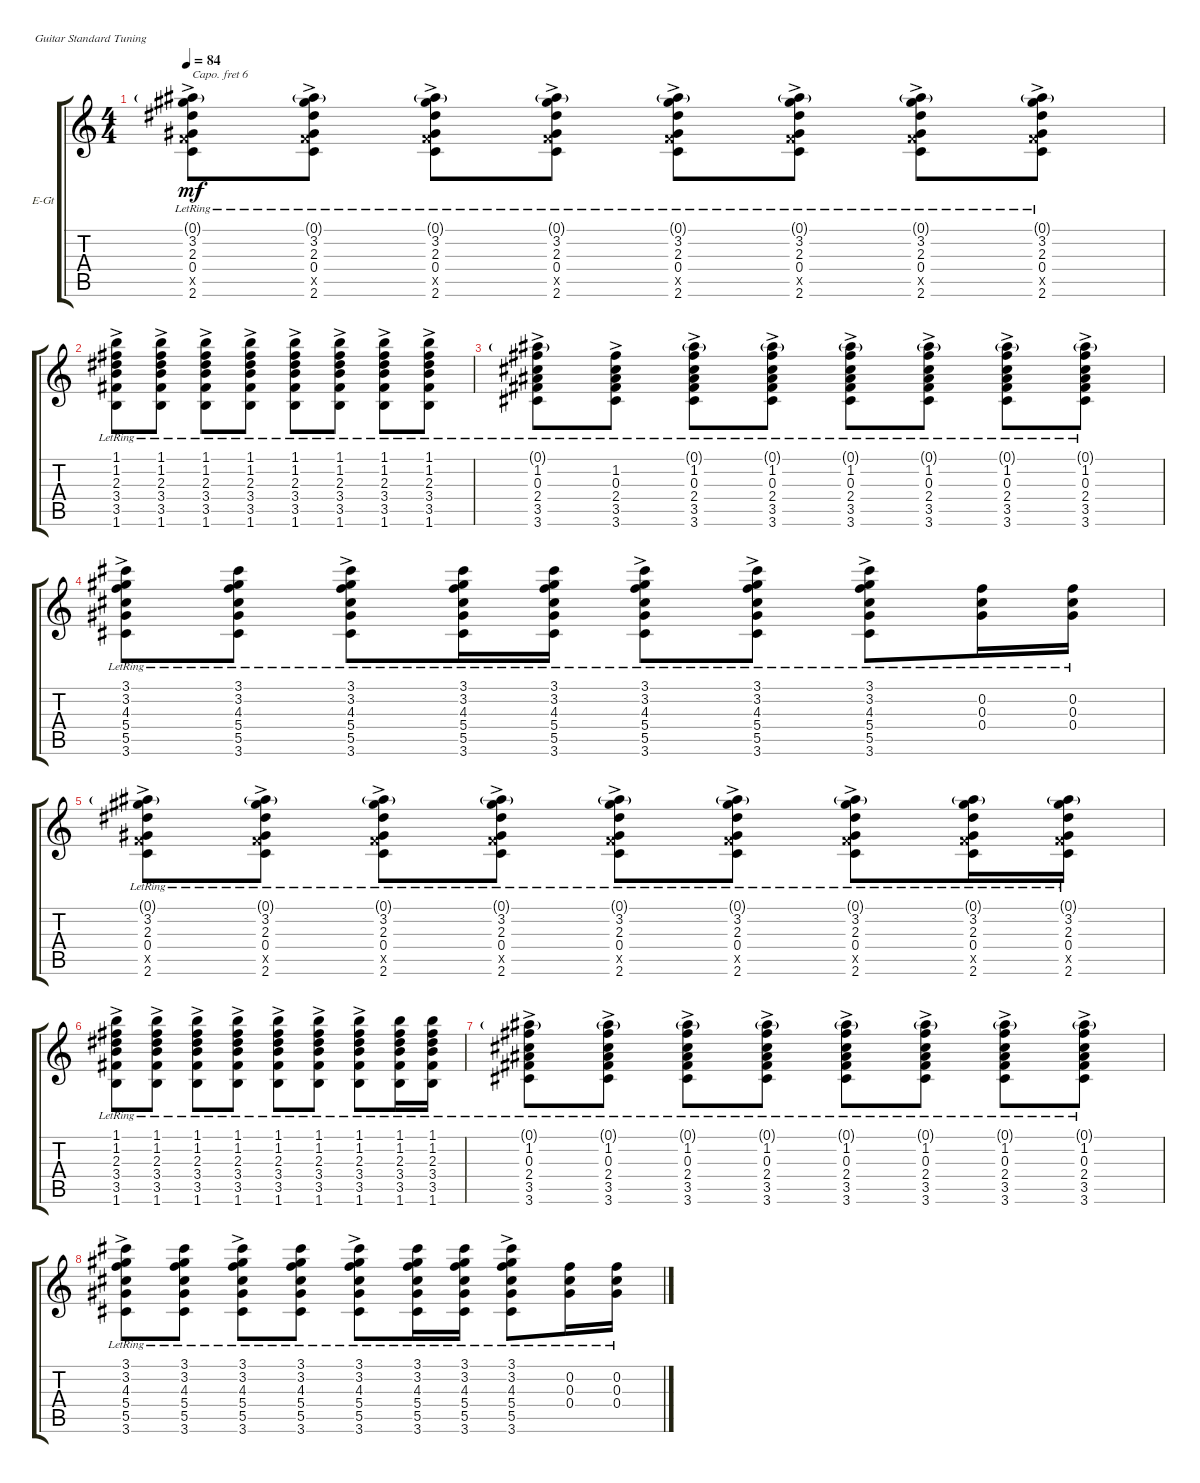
\defaultSystemsLayout 4
\bracketExtendMode groupsimilarinstruments
\firstSystemTrackNameOrientation horizontal
\otherSystemsTrackNameOrientation horizontal
\track ("Gtr. 1 (clean)" "E-Gt") {instrument electricguitarclean}
\staff {score tabs}
\capo 6
\tuning (E4 B3 G3 D3 A2 E2)
\ts (4 4)
\tempo 84
\clef g2
\ks c
(2.6{ac lr} 2.5{x} 0.4{lr} 2.3{lr} 3.2{lr} 0.1{g}).8{dy mf} (2.6{ac lr} 2.5{x} 0.4{lr} 2.3{lr} 3.2{lr} 0.1{g}).8 (2.6{ac lr} 2.5{x} 0.4{lr} 2.3{lr} 3.2{lr} 0.1{g}).8 (2.6{ac lr} 2.5{x} 0.4{lr} 2.3{lr} 3.2{lr} 0.1{g}).8 (2.6{ac lr} 2.5{x} 0.4{lr} 2.3{lr} 3.2{lr} 0.1{g}).8 (2.6{ac lr} 2.5{x} 0.4{lr} 2.3{lr} 3.2{lr} 0.1{g}).8 (2.6{ac lr} 2.5{x} 0.4{lr} 2.3{lr} 3.2{lr} 0.1{g}).8 (2.6{ac lr} 2.5{x} 0.4{lr} 2.3{lr} 3.2{lr} 0.1{g}).8 |
(1.6{ac lr} 3.5{lr} 3.4{lr} 2.3{lr} 1.1 1.2).8 (1.6{ac lr} 3.5{lr} 3.4{lr} 2.3{lr} 1.2 1.1).8 (1.6{ac lr} 3.5{lr} 3.4{lr} 2.3{lr} 1.1 1.2).8 (1.6{ac lr} 3.5{lr} 3.4{lr} 2.3{lr} 1.2 1.1).8 (1.6{ac lr} 3.5{lr} 3.4{lr} 2.3{lr} 1.1 1.2).8 (1.6{ac lr} 3.5{lr} 3.4{lr} 2.3{lr} 1.2 1.1).8 (1.6{ac lr} 3.5{lr} 3.4{lr} 2.3{lr} 1.1 1.2).8 (1.6{ac lr} 3.5{lr} 3.4{lr} 2.3{lr} 1.1 1.2).8 |
(3.6{ac lr} 3.5{lr} 2.4{lr} 0.3{lr} 1.2{lr} 0.1{g}).8 (3.6{ac lr} 3.5{lr} 2.4{lr} 0.3{lr} 1.2{lr}).8 (3.6{ac lr} 3.5{lr} 2.4{lr} 0.3{lr} 1.2{lr} 0.1{g}).8 (3.6{ac lr} 3.5{lr} 2.4{lr} 0.3{lr} 1.2{lr} 0.1{g}).8 (3.6{ac lr} 3.5{lr} 2.4{lr} 0.3{lr} 1.2{lr} 0.1{g}).8 (3.6{ac lr} 3.5{lr} 2.4{lr} 0.3{lr} 1.2{lr} 0.1{g}).8 (3.6{ac lr} 3.5{lr} 2.4{lr} 0.3{lr} 1.2{lr} 0.1{g}).8 (3.6{ac lr} 3.5{lr} 2.4{lr} 0.3{lr} 1.2{lr} 0.1{g}).8 |
(3.6{ac lr} 5.5{lr} 5.4{lr} 4.3{lr} 3.2{lr} 3.1{lr}).8 (3.6{lr} 5.5{lr} 5.4{lr} 4.3{lr} 3.2{lr} 3.1{lr}).8 (3.6{ac lr} 5.5{lr} 5.4{lr} 4.3{lr} 3.2{lr} 3.1{lr}).8 (3.6{lr} 5.5{lr} 5.4{lr} 4.3{lr} 3.2{lr} 3.1{lr}).16 (3.6{lr} 5.5{lr} 5.4{lr} 4.3{lr} 3.2{lr} 3.1{lr}).16 (3.6{ac lr} 5.5{lr} 5.4{lr} 4.3{lr} 3.2{lr} 3.1{lr}).8 (3.6{ac lr} 5.5{lr} 5.4{lr} 4.3{lr} 3.2{lr} 3.1{lr}).8 (3.6{ac lr} 5.5{lr} 5.4{lr} 4.3{lr} 3.2{lr} 3.1{lr}).8 (0.4{lr} 0.3{lr} 0.2).16 (0.4{lr} 0.3{lr} 0.2).16 |
(2.6{ac lr} 2.5{x} 0.4{lr} 2.3{lr} 3.2{lr} 0.1{g}).8 (2.6{ac lr} 2.5{x} 0.4{lr} 2.3{lr} 3.2{lr} 0.1{g}).8 (2.6{ac lr} 2.5{x} 0.4{lr} 2.3{lr} 3.2{lr} 0.1{g}).8 (2.6{ac lr} 2.5{x} 0.4{lr} 2.3{lr} 3.2{lr} 0.1{g}).8 (2.6{ac lr} 2.5{x} 0.4{lr} 2.3{lr} 3.2{lr} 0.1{g}).8 (2.6{ac lr} 2.5{x} 0.4{lr} 2.3{lr} 3.2{lr} 0.1{g}).8 (2.6{ac lr} 2.5{x} 0.4{lr} 2.3{lr} 3.2{lr} 0.1{g}).8 (2.6{lr} 2.5{x} 0.4{lr} 2.3{lr} 3.2{lr} 0.1{g}).16 (2.6{lr} 2.5{x} 0.4{lr} 2.3{lr} 3.2{lr} 0.1{g}).16 |
(1.6{ac lr} 3.5{lr} 3.4{lr} 2.3{lr} 1.1 1.2).8 (1.6{ac lr} 3.5{lr} 3.4{lr} 2.3{lr} 1.2 1.1).8 (1.6{ac lr} 3.5{lr} 3.4{lr} 2.3{lr} 1.1 1.2).8 (1.6{ac lr} 3.5{lr} 3.4{lr} 2.3{lr} 1.2 1.1).8 (1.6{ac lr} 3.5{lr} 3.4{lr} 2.3{lr} 1.1 1.2).8 (1.6{ac lr} 3.5{lr} 3.4{lr} 2.3{lr} 1.2 1.1).8 (1.6{ac lr} 3.5{lr} 3.4{lr} 2.3{lr} 1.1 1.2).8 (1.6{lr} 3.5{lr} 3.4{lr} 2.3{lr} 1.1 1.2).16 (1.6{lr} 3.5{lr} 3.4{lr} 2.3{lr} 1.1 1.2).16 |
(3.6{ac lr} 3.5{lr} 2.4{lr} 0.3{lr} 1.2{lr} 0.1{g}).8 (3.6{ac lr} 3.5{lr} 2.4{lr} 0.3{lr} 1.2{lr} 0.1{g}).8 (3.6{ac lr} 3.5{lr} 2.4{lr} 0.3{lr} 1.2{lr} 0.1{g}).8 (3.6{ac lr} 3.5{lr} 2.4{lr} 0.3{lr} 1.2{lr} 0.1{g}).8 (3.6{ac lr} 3.5{lr} 2.4{lr} 0.3{lr} 1.2{lr} 0.1{g}).8 (3.6{ac lr} 3.5{lr} 2.4{lr} 0.3{lr} 1.2{lr} 0.1{g}).8 (3.6{ac lr} 3.5{lr} 2.4{lr} 0.3{lr} 1.2{lr} 0.1{g}).8 (3.6{ac lr} 3.5{lr} 2.4{lr} 0.3{lr} 1.2{lr} 0.1{g}).8 |
(3.6{ac lr} 5.5{lr} 5.4{lr} 4.3{lr} 3.2{lr} 3.1{lr}).8 (3.6{lr} 5.5{lr} 5.4{lr} 4.3{lr} 3.1 3.2).8 (3.6{ac lr} 5.5{lr} 5.4{lr} 4.3{lr} 3.2{lr} 3.1{lr}).8 (3.6{lr} 5.5{lr} 5.4{lr} 4.3{lr} 3.1 3.2).8 (3.6{ac lr} 5.5{lr} 5.4{lr} 4.3{lr} 3.2{lr} 3.1{lr}).8 (3.6{lr} 5.5{lr} 5.4{lr} 4.3{lr} 3.2{lr} 3.1{lr}).16 (3.6{lr} 5.5{lr} 5.4{lr} 4.3{lr} 3.2{lr} 3.1{lr}).16 (3.6{ac lr} 5.5{lr} 5.4{lr} 4.3{lr} 3.2{lr} 3.1{lr}).8 (0.4{lr} 0.3{lr} 0.2).16 (0.4{lr} 0.3{lr} 0.2).16
